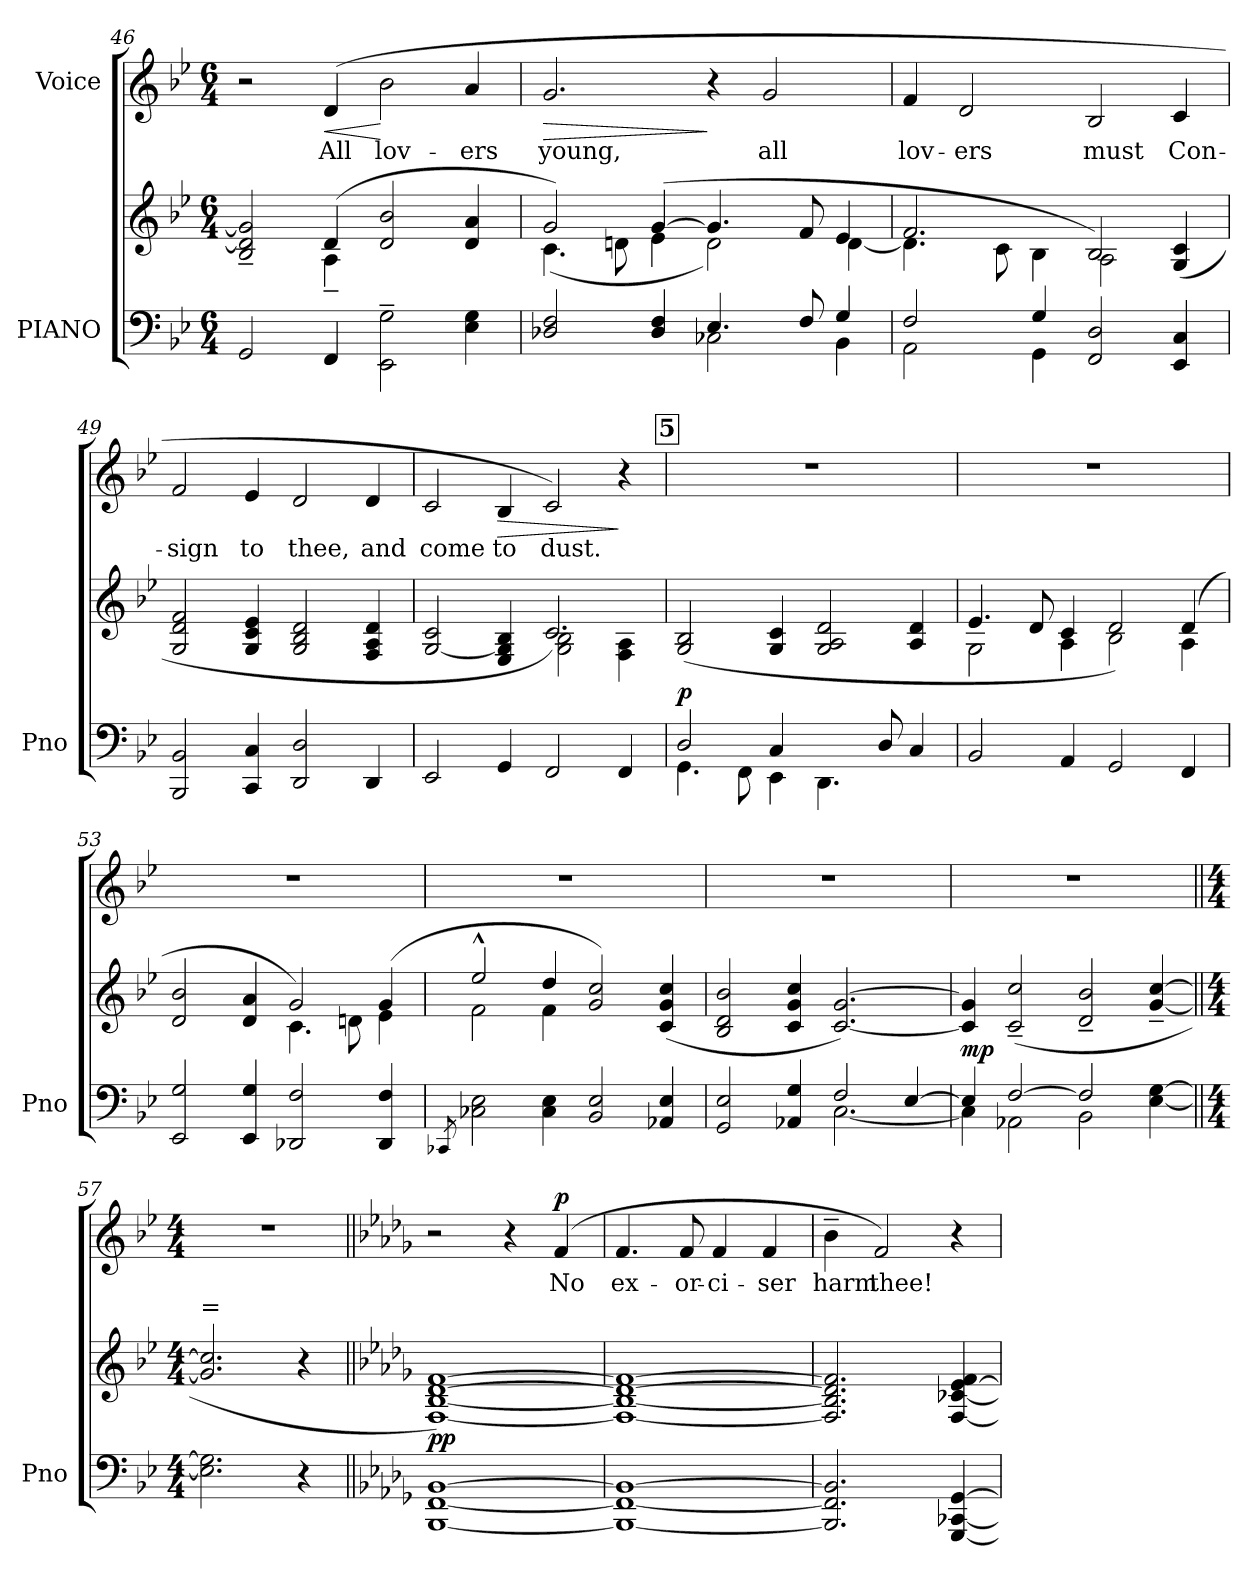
**kern	**kern	**dynam	**kern	**text	**dynam
*part2	*part2	*part2	*part1	*part1	*part1
*staff3	*staff2	*staff2/3	*staff1	*staff1	*staff1
*I"PIANO	*	*	*I"Voice	*	*
*I'Pno	*	*	*	*	*
*clefF4	*clefG2	*	*clefG2	*	*
*k[b-e-]	*k[b-e-]	*	*k[b-e-]	*	*
*M6/4	*M6/4	*	*M6/4	*	*
=46	=46	=46	=46	=46	=46
*	*^	*	*	*	*
2GG/	2B-/~ 2d/]~ 2g/]~	2ryy	.	2r	.	.
!	!	!	!	!	!LO:LY:b	!LO:HP:b
4FF/	(4d/	4A~\	.	(>4d/	All	<
!	!	!	!	!	!LO:LY:b	!
2EE-\~ 2G\~	2d/ 2b-/	2.ryy	.	2b-\	lov-	[
!	!	!	!	!	!LO:LY:b	!
4E-\ 4G\	4d/ 4a/	.	.	4a/	-ers	.
!!LO:LB:g=z
=47	=47	=47	=47	=47	=47	=47
*^	*	*	*	*	*	*
!	!	!	!	!	!	!LO:LY:b	!LO:HP:b
2D-X/ 2F/	2.ryy	2g/)	(4.c\	.	2.g/	young,	>
.	.	.	8dni\	.	.	.	.
4D-/ 4F/	.	([4g/	4e-\	.	.	.	.
4.E-/	2C-X\	4.g/]	2d\)	.	4r	.	]
!	!	!	!	!	!	!LO:LY:b	!
.	.	.	.	.	2g/	all	.
8F/	.	8f/	.	.	.	.	.
4G/	4BB-\	4e-/	[4d\	.	.	.	.
=48	=48	=48	=48	=48	=48	=48	=48
!	!	!	!	!	!	!LO:LY:b	!
2F/	2AA\	2.f/	4.d\]	.	4f/	lov-	.
!	!	!	!	!	!	!LO:LY:b	!
.	.	.	.	.	2d/	-ers	.
.	.	.	8c\	.	.	.	.
4G/	4GG\	.	4B-\	.	.	.	.
!	!	!	!	!	!	!LO:LY:b	!
2FF/ 2D/	2.ryy	2B-/)	2A\	.	2B-/	must	.
!	!	!	!	!	!	!LO:LY:b	!
4EE-/ 4C/	.	(4G/ 4c/	4ryy	.	4c/	Con-	.
*v	*v	*	*	*	*	*	*
=49	=49	=49	=49	=49	=49	=49
!	!	!	!	!	!LO:LY:b	!
*	*v	*v	*	*	*	*
2BBB-/ 2BB-/	2G/ 2d/ 2f/	.	2f/	-sign	.
!	!	!	!	!LO:LY:b	!
4CC/ 4C/	4G/ 4c/ 4e-/	.	4e-/	to	.
!	!	!	!	!LO:LY:b	!
2DD/ 2D/	2G/ 2B-/ 2d/	.	2d/	thee,	.
!	!	!	!	!LO:LY:b	!
4DD/	4F/ 4A/ 4d/	.	4d/	and	.
!!LO:LB:g=z
=50	=50	=50	=50	=50	=50
*	*^	*	*	*	*
!	!	!	!	!	!LO:LY:b	!
2EE-/	[2G/ 2c/	2.ryy	.	2c/	come	.
!	!	!	!	!	!LO:LY:b	!LO:HP:b
4GG/	4E-/ 4G/] 4B-/	.	.	4B-/	to	>
!	!	!	!	!	!LO:LY:b	!
2FF/	2.c/)	2G\ 2B-\	.	2c/)	dust.	.
4FF/	.	4F\ 4A\	.	4r	.	]
!!LO:REH:place=s1:a:B:fs=14:t=5
=51	=51	=51	=51	=51	=51	=51
*^	*	*	*	*	*	*
!	!	!	!	!LO:DY:a=2	!	!	!
*	*	*v	*v	*	*	*	*
2D/	4.GG\	(2G/ 2B-/	p	1.r	.	.
.	8FF\	.	.	.	.	.
4C/	4EE-\	4G/ 4c/	.	.	.	.
4.ryy	4.DD\	2G/ 2A/ 2d/	.	.	.	.
8D/	4.ryy	.	.	.	.	.
4C/	.	4A/ 4d/	.	.	.	.
*v	*v	*	*	*	*	*
=52	=52	=52	=52	=52	=52
*	*^	*	*	*	*
2BB-/	4.e-/	2G\	.	1.r	.	.
.	8d/	.	.	.	.	.
4AA/	4c/	4A\	.	.	.	.
2GG/	2d/)	2B-\	.	.	.	.
4FF/	(4d/	4A\	.	.	.	.
=53	=53	=53	=53	=53	=53	=53
2EE-/ 2G/	2d/ 2b-/	2.ryy	.	1.r	.	.
4EE-/ 4G/	4d/ 4a/	.	.	.	.	.
2DD-X/ 2F/	2g/)	4.c\	.	.	.	.
.	.	8dni\	.	.	.	.
4DD-/ 4F/	(4g/	4e-\	.	.	.	.
!!LO:LB:g=z
=54	=54	=54	=54	=54	=54	=54
8qCC-X/	.	.	.	.	.	.
!	!	!	!LO:DY:a=2	!	!	!
!	!	!	!LO:DY:n=1:a=2	!	!	!
2C-X\ 2E-\	2ee-^^/	2f\	ff mf	1.r	.	.
4C-\ 4E-\	4dd/	4f\	.	.	.	.
2BB-/ 2E-/	2g/ 2cc/)	2.ryy	.	.	.	.
4AA-X/ 4E-/	(4c/ 4g/ 4cc/	.	.	.	.	.
*	*v	*v	*	*	*	*
=55	=55	=55	=55	=55	=55
*^	*	*	*	*	*
2GG/ 2E-/	2.ryy	2B-/ 2d/ 2b-/	.	1.r	.	.
4AA-X/ 4G/	.	4c/ 4g/ 4cc/	.	.	.	.
2F/	[2.C\	[2.c/ [2.g/)	.	.	.	.
[4E-/	.	.	.	.	.	.
=56	=56	=56	=56	=56	=56	=56
!	!	!	!LO:DY:a=2	!	!	!
4E-/]	4C\]	4c/] 4g/]	mp	1.r	.	.
[2F/	2AA-X\	(>2c/~ 2cc/~	.	.	.	.
2F/]	2BB-\	2d/~ 2b-/~	.	.	.	.
[4E-\ [4G\	4ryy	[4g/~ [4cc/~	.	.	.	.
*v	*v	*	*	*	*	*
=57||	=57||	=57||	=57||	=57||	=57||
*M4/4	*M4/4	*	*M4/4	*	*
*^	*	*	*	*	*
!	!	!LO:TX:a:t==	!	!	!	!
*v	*v	*	*	*	*	*
2.E-\] 2.G\]	2.g/] 2.cc/]	.	1r	.	.
4r	4r	.	.	.	.
!!LO:PB:g=z
=58||	=58||	=58||	=58||	=58||	=58||
*k[b-e-a-d-g-]	*k[b-e-a-d-g-]	*	*k[b-e-a-d-g-]	*	*
!	!	!LO:DY:b	!	!	!
[1BBB- [1FF [1BB-	[1F [1B- [1d- [1f)	pp	2r	.	.
.	.	.	4r	.	.
!	!	!	!	!LO:LY:b	!LO:DY:a
.	.	.	(4f/	No	p
=59	=59	=59	=59	=59	=59
!	!	!	!	!LO:LY:b	!
1BBB-_ 1FF_ 1BB-_	1F_ 1B-_ 1d-_ 1f_	.	4.f/	ex-	.
!	!	!	!	!LO:LY:b	!
.	.	.	8f/	-or-	.
!	!	!	!	!LO:LY:b	!
.	.	.	4f/	-ci-	.
!	!	!	!	!LO:LY:b	!
.	.	.	4f/	-ser	.
=60	=60	=60	=60	=60	=60
!	!	!	!	!LO:LY:b	!
2.BBB-/] 2.FF/] 2.BB-/]	2.F/] 2.B-/] 2.d-/] 2.f/]	.	4b-~\	harm	.
!	!	!	!	!LO:LY:b	!
.	.	.	2f/)	thee!	.
[4GGG-/ [4CC-X/ [4GG-/	[4F/ [4c-X/ [4e-/ 4f/	.	4r	.	.
=	=	=	=	=	=
*-	*-	*-	*-	*-	*-
